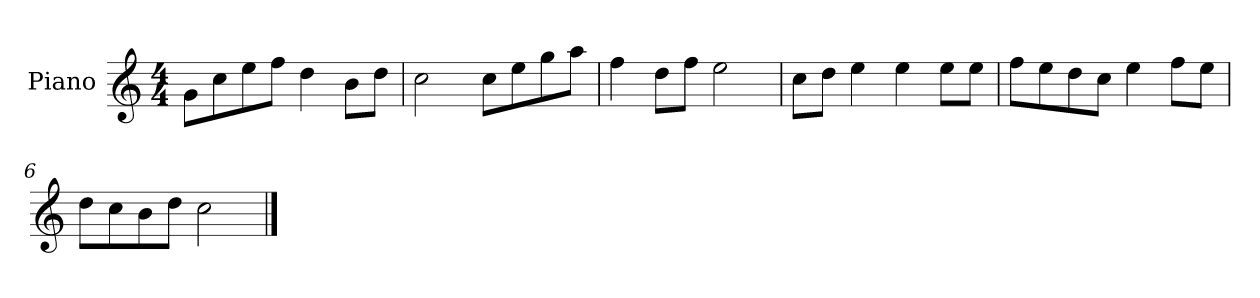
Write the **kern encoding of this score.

**kern
*part1
*staff1
*I"Piano
*I'P-no
*clefG2
*k[]
*M4/4
*MM90
=1
8g\L
8cc\
8ee\
8ff\J
4dd\
8b\L
8dd\J
=2
2cc\
8cc\L
8ee\
8gg\
8aa\J
=3
4ff\
8dd\L
8ff\J
2ee\
=4
8cc\L
8dd\J
4ee\
4ee\
8ee\L
8ee\J
=5
8ff\L
8ee\
8dd\
8cc\J
4ee\
8ff\L
8ee\J
=6
8dd\L
8cc\
8b\
8dd\J
2cc\
==
*-
